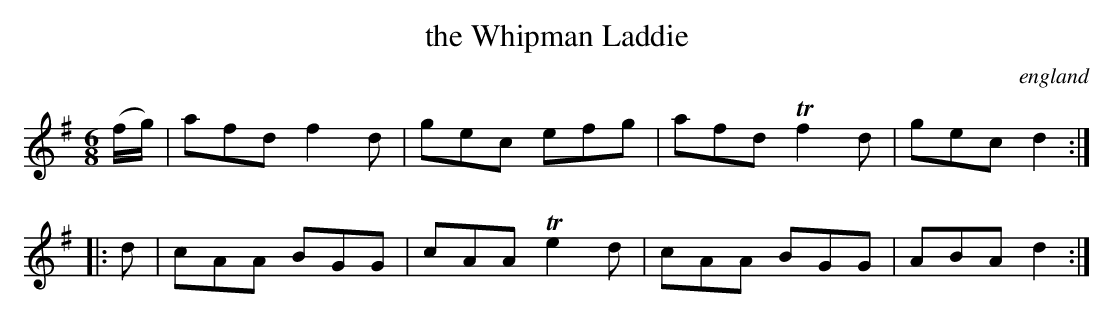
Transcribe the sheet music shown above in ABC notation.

X:1
T:the Whipman Laddie
O:england
M:6/8
L:1/8
K:DMix
(f/g/)|afd f2d|gec  efg|afd Tf2d|gec d2::
d    |cAA BGG|cAA Te2d|cAA  BGG|ABA d2:|
